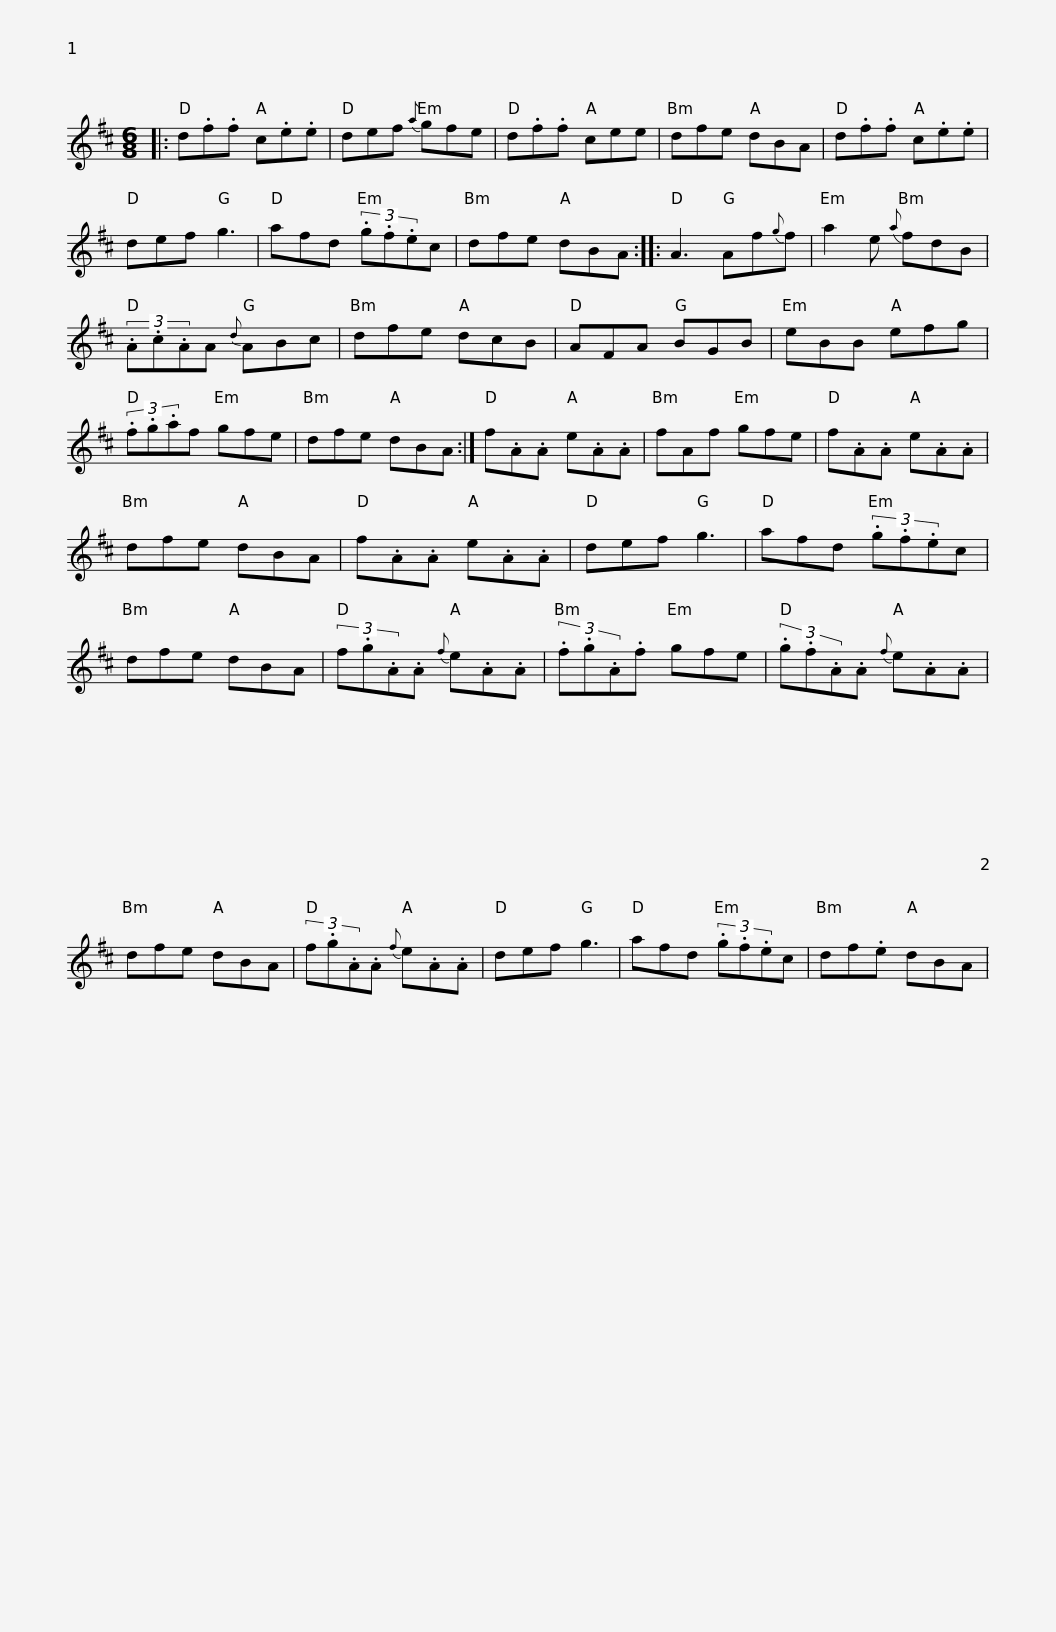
X:1
L:1/8
M:6/8
I:linebreak $
K:D
V:1 treble
V:1
|: d.f.f c.e.e | def{a} gfe | d.f.f cee | dfe dBA | d.f.f c.e.e | %5
 def g3 | afd (3.g.f.ec |$ dfe dBA :: A3 Af{g}f | a2 e{a} fdB | %10
 (3.A.c.AA{d} ABc | dfe dcB | AFA BGB | eBB efg |$ (3.f.g.af gfe | %15
 dfe dBA :| f.A.A e.A.A | fAf gfe | f.A.A e.A.A | dfe dBA | %20
 f.A.A e.A.A |$ def g3 | afd (3.g.f.ec | dfe dBA | (3f.g.A.A{f} e.A.A | %25
 (3.f.g.A.f gfe | (3.g.f.A.A{f} e.A.A |$ dfe dBA | (3f.g.A.A{f} e.A.A | def g3 | %30
 afd (3.g.f.ec | df.e dBA | %32
